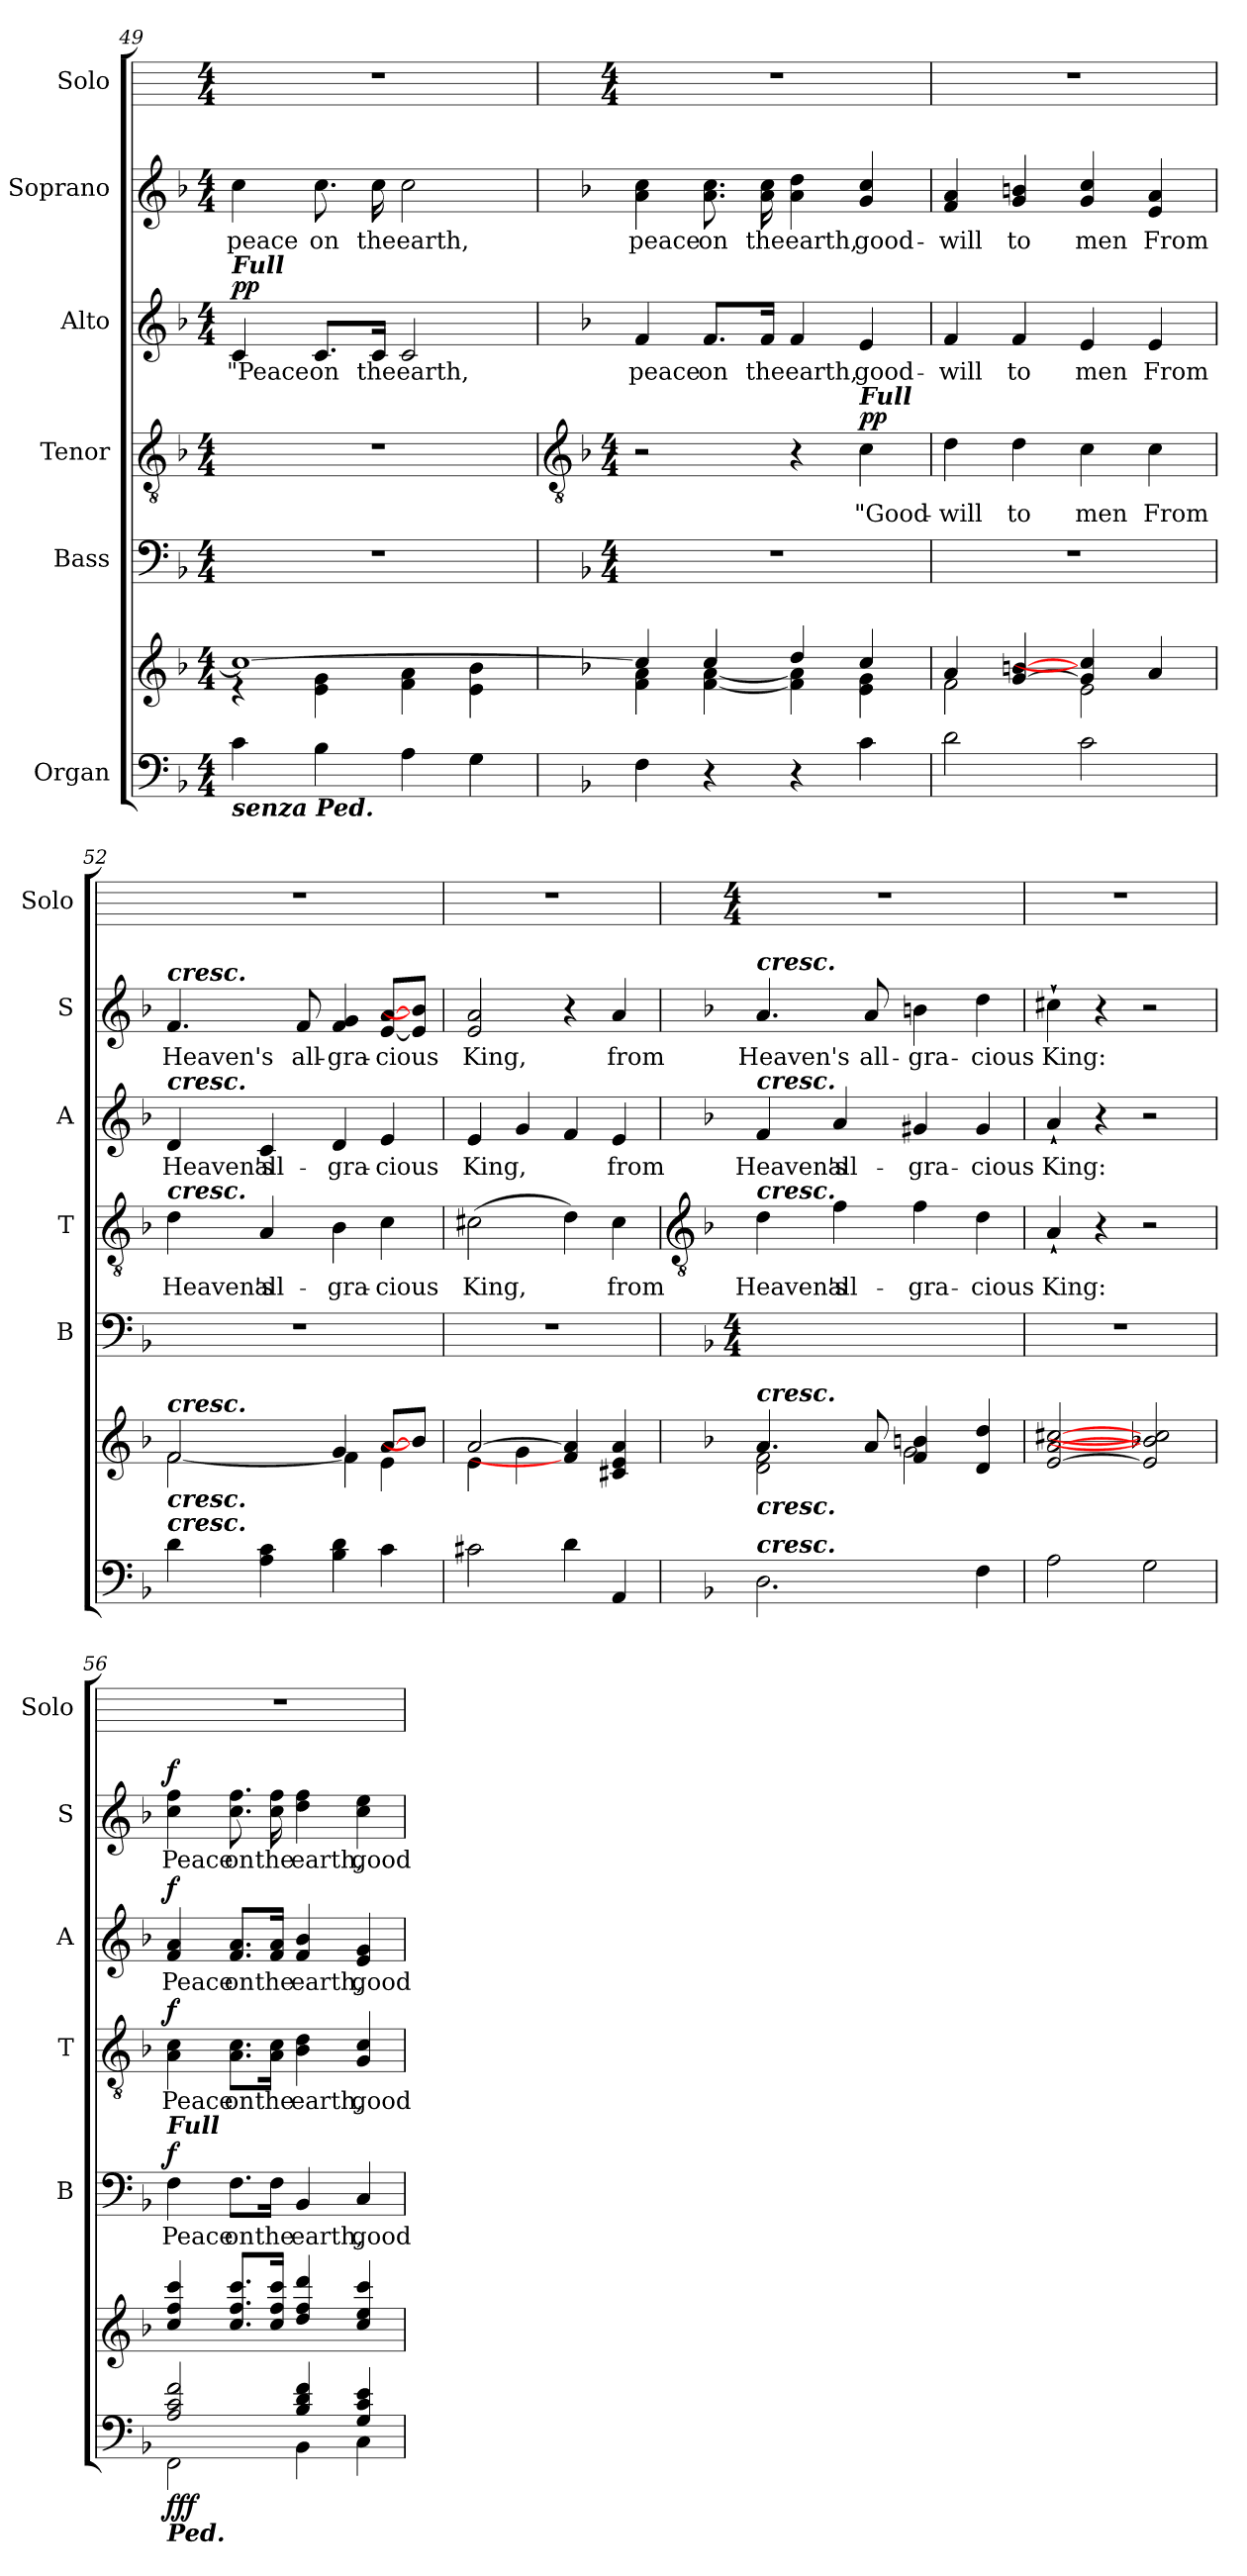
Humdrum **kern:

**kern	**kern	**dynam	**kern	**text	**dynam	**kern	**text	**dynam	**kern	**text	**dynam	**kern	**text	**dynam	**kern
*part6	*part6	*part6	*part5	*part5	*part5	*part4	*part4	*part4	*part3	*part3	*part3	*part2	*part2	*part2	*part1
*staff7	*staff6	*staff6/7	*staff5	*staff5	*staff5	*staff4	*staff4	*staff4	*staff3	*staff3	*staff3	*staff2	*staff2	*staff2	*staff1
*I"Organ	*	*	*I"Bass	*	*	*I"Tenor	*	*	*I"Alto	*	*	*I"Soprano	*	*	*I"Solo
*	*	*	*I'B	*	*	*I'T	*	*	*I'A	*	*	*I'S	*	*	*I'Solo
*clefF4	*clefG2	*	*clefF4	*	*	*clefGv2	*	*	*clefG2	*	*	*clefG2	*	*	*
*k[b-]	*k[b-]	*	*k[b-]	*	*	*k[b-]	*	*	*k[b-]	*	*	*k[b-]	*	*	*
*F:	*F:	*	*F:	*	*	*F:	*	*	*F:	*	*	*F:	*	*	*
*M4/4	*M4/4	*	*M4/4	*	*	*M4/4	*	*	*M4/4	*	*	*M4/4	*	*	*M4/4
=49	=49	=49	=49	=49	=49	=49	=49	=49	=49	=49	=49	=49	=49	=49	=49
*	*^	*	*	*	*	*	*	*	*	*	*	*	*	*	*
!	!	!	!	!	!	!	!	!	!	!LO:TX:a:Bi:t=Full	!	!	!	!	!	!
!LO:TX:b:Bi:t=senza Ped.	!	!	!	!	!	!	!	!	!	!	!	!	!	!	!	!
!	!	!	!	!	!	!	!	!	!	!	!LO:LY:b	!LO:DY:b	!	!LO:LY:b	!	!
4c	1cc/_	4r	.	1r	.	.	1r	.	.	4c	"Peace	pp	4cc	peace	.	1r
!	!	!	!	!	!	!	!	!	!	!	!LO:LY:b	!	!	!LO:LY:b	!	!
4B-	.	4e\ 4g\	.	.	.	.	.	.	.	8.c/L	on	.	8.cc	on	.	.
!	!	!	!	!	!	!	!	!	!	!	!LO:LY:b	!	!	!LO:LY:b	!	!
.	.	.	.	.	.	.	.	.	.	16c/Jk	the	.	16cc	the	.	.
!	!	!	!	!	!	!	!	!	!	!	!LO:LY:b	!	!	!LO:LY:b	!	!
4A	.	4f\ 4a\	.	.	.	.	.	.	.	2c	earth,	.	2cc	earth,	.	.
4G	.	4e\ 4b-\	.	.	.	.	.	.	.	.	.	.	.	.	.	.
!!LO:LB:g=z
=50	=50	=50	=50	=50	=50	=50	=50	=50	=50	=50	=50	=50	=50	=50	=50	=50
*	*	*	*	*	*	*	*clefGv2	*	*	*	*	*	*	*	*	*
*	*	*	*	*	*	*	*k[b-]	*	*	*	*	*	*	*	*	*
*	*	*	*	*	*	*	*F:	*	*	*	*	*	*	*	*	*
*	*	*	*	*M4/4	*	*	*M4/4	*	*	*	*	*	*	*	*	*M4/4
!	!	!	!	!	!	!	!	!	!	!	!LO:LY:b	!	!	!LO:LY:b	!	!
4F	4cc/]	4f\ 4a\	.	1r	.	.	2r	.	.	4f	peace	.	4a 4cc	peace	.	1r
!	!	!	!	!	!	!	!	!	!	!	!LO:LY:b	!	!	!LO:LY:b	!	!
4r	4cc/	[4f\ [4a\	.	.	.	.	.	.	.	8.f/L	on	.	8.a 8.cc	on	.	.
!	!	!	!	!	!	!	!	!	!	!	!LO:LY:b	!	!	!LO:LY:b	!	!
.	.	.	.	.	.	.	.	.	.	16f/Jk	the	.	16a 16cc	the	.	.
!	!	!	!	!	!	!	!	!	!	!	!LO:LY:b	!	!	!LO:LY:b	!	!
4r	4dd/	4f\] 4a\]	.	.	.	.	4r	.	.	4f	earth,	.	4a 4dd	earth,	.	.
!	!	!	!	!	!	!	!LO:TX:a:Bi:t=Full	!	!	!	!	!	!	!	!	!
!	!	!	!	!	!	!	!	!LO:LY:b	!LO:DY:b	!	!LO:LY:b	!	!	!LO:LY:b	!	!
4c	4cc/	4e\ 4g\	.	.	.	.	4c	"Good-	pp	4e	good-	.	4g 4cc	good-	.	.
=51	=51	=51	=51	=51	=51	=51	=51	=51	=51	=51	=51	=51	=51	=51	=51	=51
!	!	!	!	!	!	!	!	!LO:LY:b	!	!	!LO:LY:b	!	!	!LO:LY:b	!	!
2d	4a/	2f\	.	1r	.	.	4d	-will	.	4f	-will	.	4f 4a	-will	.	1r
!	!	!	!	!	!	!	!	!LO:LY:b	!	!	!LO:LY:b	!	!	!LO:LY:b	!	!
.	[4g/ [4bn/	.	.	.	.	.	4d	to	.	4f	to	.	4g 4bn	to	.	.
!	!	!	!	!	!	!	!	!LO:LY:b	!	!	!LO:LY:b	!	!	!LO:LY:b	!	!
2c	4g/] 4cc/]	2e\	.	.	.	.	4c	men	.	4e	men	.	4g 4cc	men	.	.
!	!	!	!	!	!	!	!	!LO:LY:b	!	!	!LO:LY:b	!	!	!LO:LY:b	!	!
.	4a/	.	.	.	.	.	4c	From	.	4e	From	.	4e 4a	From	.	.
=52	=52	=52	=52	=52	=52	=52	=52	=52	=52	=52	=52	=52	=52	=52	=52	=52
!	!	!	!	!	!	!	!	!	!	!	!	!	!LO:TX:a:Bi:t=cresc.	!	!	!
!	!	!	!	!	!	!	!	!	!	!LO:TX:a:Bi:t=cresc.	!	!	!	!	!	!
!	!	!	!	!	!	!	!LO:TX:a:Bi:t=cresc.	!	!	!	!	!	!	!	!	!
!	!LO:TX:b:Bi:t=cresc.	!	!	!	!	!	!	!	!	!	!	!	!	!	!	!
!	!LO:TX:a:Bi:t=cresc.	!	!	!	!	!	!	!	!	!	!	!	!	!	!	!
!LO:TX:a:Bi:t=cresc.	!	!	!	!	!	!	!	!	!	!	!	!	!	!	!	!
!	!	!	!	!	!	!	!	!LO:LY:b	!	!	!LO:LY:b	!	!	!LO:LY:b	!	!
4d	2f/	[2f\	.	1r	.	.	4d	Heaven's	.	4d	Heaven's	.	4.f	Heaven's	.	1r
!	!	!	!	!	!	!	!	!LO:LY:b	!	!	!LO:LY:b	!	!	!	!	!
4A 4c	.	.	.	.	.	.	4A	all-	.	4c	all-	.	.	.	.	.
!	!	!	!	!	!	!	!	!	!	!	!	!	!	!LO:LY:b	!	!
.	.	.	.	.	.	.	.	.	.	.	.	.	8f	all-	.	.
!	!	!	!	!	!	!	!	!LO:LY:b	!	!	!LO:LY:b	!	!	!LO:LY:b	!	!
4B- 4d	4g/	4f\]	.	.	.	.	4B-	-gra-	.	4d	-gra-	.	4f 4g	-gra-	.	.
!	!	!	!	!	!	!	!	!LO:LY:b	!	!	!LO:LY:b	!	!	!LO:LY:b	!	!
4c	[8a/L	4e\	.	.	.	.	4c	-cious	.	4e	-cious	.	[8e [8aL	-cious	.	.
.	8b-/J]	.	.	.	.	.	.	.	.	.	.	.	8e] 8b-]J	.	.	.
=53	=53	=53	=53	=53	=53	=53	=53	=53	=53	=53	=53	=53	=53	=53	=53	=53
!	!	!	!	!	!	!	!	!LO:LY:b	!	!	!LO:LY:b	!	!	!LO:LY:b	!	!
2c#X	[2a/	4e\	.	1r	.	.	(>2c#X	King,	.	4e	King,	.	2e 2a	King,	.	1r
.	.	4g\	.	.	.	.	.	.	.	4g	.	.	.	.	.	.
4d	4f/] 4a/]	2ryy	.	.	.	.	4d)	.	.	4f	.	.	4r	.	.	.
!	!	!	!	!	!	!	!	!LO:LY:b	!	!	!LO:LY:b	!	!	!LO:LY:b	!	!
4AA	4c#X/ 4e/ 4a/	.	.	.	.	.	4c#	from	.	4e	from	.	4a	from	.	.
!!LO:LB:g=z
=54	=54	=54	=54	=54	=54	=54	=54	=54	=54	=54	=54	=54	=54	=54	=54	=54
*	*	*	*	*	*	*	*clefGv2	*	*	*	*	*	*	*	*	*
*	*	*	*	*k[b-]	*	*	*	*	*	*	*	*	*	*	*	*
*	*	*	*	*F:	*	*	*	*	*	*	*	*	*	*	*	*
*	*	*	*	*M4/4	*	*	*	*	*	*	*	*	*	*	*	*M4/4
*^	*	*	*	*	*	*	*	*	*	*	*	*	*	*	*	*
!	!	!	!	!	!	!	!	!	!	!	!	!	!	!LO:TX:a:Bi:t=cresc.	!	!	!
!	!	!	!	!	!	!	!	!	!	!	!LO:TX:a:Bi:t=cresc.	!	!	!	!	!	!
!	!	!	!	!	!	!	!	!LO:TX:a:Bi:t=cresc.	!	!	!	!	!	!	!	!	!
!	!	!LO:TX:b:Bi:t=cresc.	!	!	!	!	!	!	!	!	!	!	!	!	!	!	!
!	!	!LO:TX:a:Bi:t=cresc.	!	!	!	!	!	!	!	!	!	!	!	!	!	!	!
!LO:TX:a:Bi:t=cresc.	!	!	!	!	!	!	!	!	!	!	!	!	!	!	!	!	!
!	!	!	!	!	!	!	!	!	!LO:LY:b	!	!	!LO:LY:b	!	!	!LO:LY:b	!	!
1ryy	2.D\	4.a	2d\ 2f\	.	2ryy	.	.	4d	Heaven's	.	4f	Heaven's	.	4.a	Heaven's	.	1r
!	!	!	!	!	!	!	!	!	!LO:LY:b	!	!	!LO:LY:b	!	!	!	!	!
.	.	.	.	.	.	.	.	4f	all-	.	4a	all-	.	.	.	.	.
!	!	!	!	!	!	!	!	!	!	!	!	!	!	!	!LO:LY:b	!	!
.	.	8a	.	.	.	.	.	.	.	.	.	.	.	8a	all-	.	.
!	!	!	!	!	!	!	!	!	!LO:LY:b	!	!	!LO:LY:b	!	!	!LO:LY:b	!	!
.	.	4f 4bn	2g\	.	8ryy	.	.	4f	-gra-	.	4g#X	-gra-	.	4bn	-gra-	.	.
.	.	.	.	.	4.ryy	.	.	.	.	.	.	.	.	.	.	.	.
!	!	!	!	!	!	!	!	!	!LO:LY:b	!	!	!LO:LY:b	!	!	!LO:LY:b	!	!
.	4F\	4d 4dd	.	.	.	.	.	4d	-cious	.	4g#	-cious	.	4dd	-cious	.	.
=55	=55	=55	=55	=55	=55	=55	=55	=55	=55	=55	=55	=55	=55	=55	=55	=55	=55
!	!	!	!	!	!	!	!	!	!LO:LY:b	!	!	!LO:LY:b	!	!	!LO:LY:b	!	!
1ryy	2A\	[2e [2a [2cc#X	1ryy	.	1r	.	.	4A`	King:	.	4a`	King:	.	4cc#X`	King:	.	1r
.	.	.	.	.	.	.	.	4r	.	.	4r	.	.	4r	.	.	.
.	2G\	2e] 2b-X] 2cc]	.	.	.	.	.	2r	.	.	2r	.	.	2r	.	.	.
=56	=56	=56	=56	=56	=56	=56	=56	=56	=56	=56	=56	=56	=56	=56	=56	=56	=56
!	!	!	!	!	!LO:TX:a:Bi:t=Full	!	!	!	!	!	!	!	!	!	!	!	!
!LO:TX:b:Bi:t=Ped.	!	!	!	!	!	!	!	!	!	!	!	!	!	!	!	!	!
!	!	!	!	!LO:DY:b=2	!	!LO:LY:b	!	!	!LO:LY:b	!	!	!LO:LY:b	!	!	!LO:LY:b	!	!
!	!	!	!	!LO:DY:n=1:b=2	!	!	!	!	!	!	!	!	!	!	!	!	!
!	!	!	!	!LO:DY:n=2:b	!	!	!LO:DY:b	!	!	!LO:DY:b	!	!	!LO:DY:b	!	!	!LO:DY:b	!
2A/ 2c/ 2f/	2FF\	4cc 4ff 4ccc	1ryy	f f f	4F	Peace	f	4A 4c	Peace	f	4f 4a	Peace	f	4cc 4ff	Peace	f	1r
!	!	!	!	!	!	!LO:LY:b	!	!	!LO:LY:b	!	!	!LO:LY:b	!	!	!LO:LY:b	!	!
.	.	8.cc 8.ff 8.cccL	.	.	8.F\L	on	.	8.A\ 8.c\L	on	.	8.f/ 8.a/L	on	.	8.cc 8.ff	on	.	.
!	!	!	!	!	!	!LO:LY:b	!	!	!LO:LY:b	!	!	!LO:LY:b	!	!	!LO:LY:b	!	!
.	.	16cc 16ff 16cccJ	.	.	16F\Jk	the	.	16A\ 16c\Jk	the	.	16f/ 16a/Jk	the	.	16cc 16ff	the	.	.
!	!	!	!	!	!	!LO:LY:b	!	!	!LO:LY:b	!	!	!LO:LY:b	!	!	!LO:LY:b	!	!
4B-/ 4d/ 4f/	4BB-\	4dd 4ff 4ddd	.	.	4BB-	earth,	.	4B- 4d	earth,	.	4f 4b-	earth,	.	4dd 4ff	earth,	.	.
!	!	!	!	!	!	!LO:LY:b	!	!	!LO:LY:b	!	!	!LO:LY:b	!	!	!LO:LY:b	!	!
4G/ 4c/ 4e/	4C\	4cc 4ee 4ccc	.	.	4C	good-	.	4G 4c	good-	.	4e 4g	good-	.	4cc 4ee	good-	.	.
*v	*v	*	*	*	*	*	*	*	*	*	*	*	*	*	*	*	*
*	*v	*v	*	*	*	*	*	*	*	*	*	*	*	*	*	*
=	=	=	=	=	=	=	=	=	=	=	=	=	=	=	=
*-	*-	*-	*-	*-	*-	*-	*-	*-	*-	*-	*-	*-	*-	*-	*-
